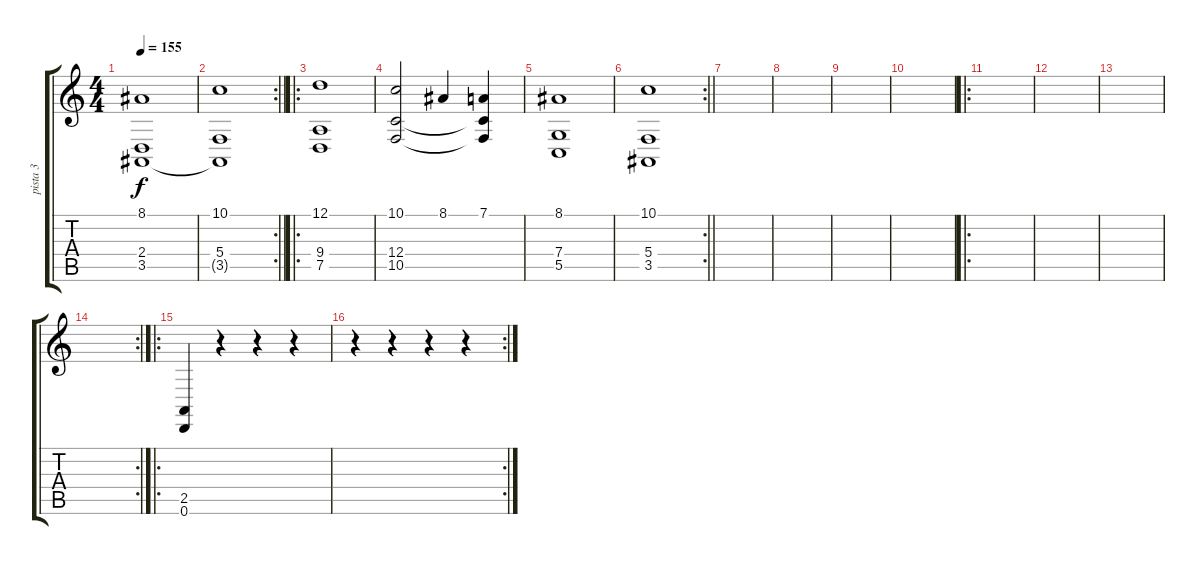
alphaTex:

\track ("pista 3" "pista 3") {instrument stringensemble1}
\staff {score tabs}
\tuning (D4 A3 F3 C3 G2 D2) {hide}
\ts (4 4)
\tempo 155
\clef g2
\ks c
(8.1 2.4 3.5).1{dy f} |
\rc 2
\barLineRight lightlight
(10.1 5.4 3.5{t}).1 |
\ro
(12.1 9.4 7.5).1 |
(10.1 12.4 10.5).2 8.1.4 (7.1 12.4{t} 10.5{t}).4 |
(8.1 7.4 5.5).1 |
\rc 2
\barLineRight lightlight
(10.1 5.4 3.5).1 |
|
|
|
|
\ro
|
|
|
\rc 2
|
\ro
(2.5 0.6).4 r.4 r.4 r.4 |
\rc 2
r.4 r.4 r.4 r.4
